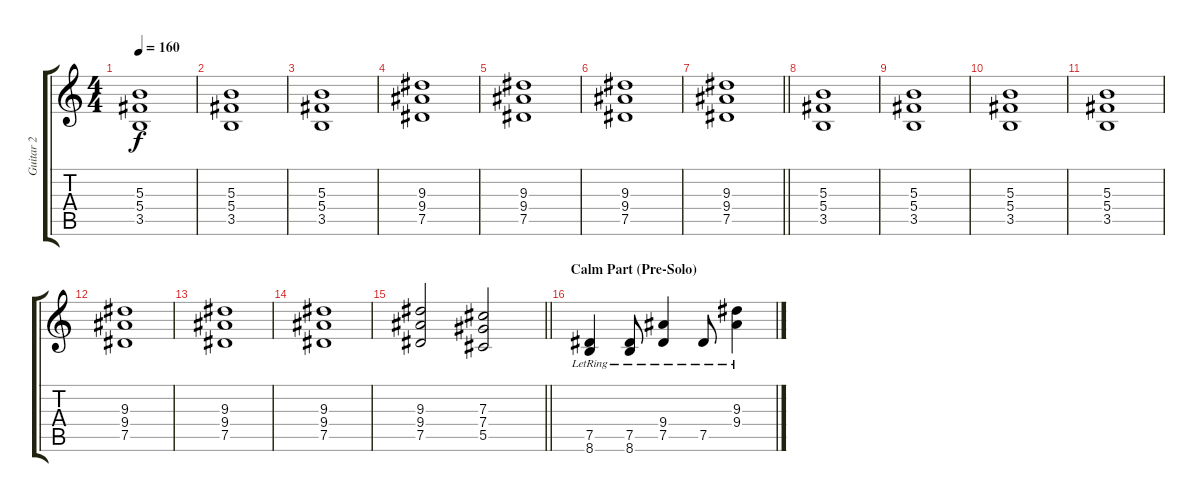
\track ("Guitar 2" "Guitar 2") {instrument distortionguitar}
\staff {score tabs}
\tuning (Eb4 Bb3 Gb3 Db3 Ab2 Eb2) {hide}
\ts (4 4)
\tempo 160
\clef g2
\ks c
(5.3 5.4 3.5).1{dy f} |
(5.3 5.4 3.5).1 |
(5.3 5.4 3.5).1 |
(9.3 9.4 7.5).1 |
(9.3 9.4 7.5).1 |
(9.3 9.4 7.5).1 |
\barLineRight lightlight
(9.3 9.4 7.5).1 |
(5.3 5.4 3.5).1 |
(5.3 5.4 3.5).1 |
(5.3 5.4 3.5).1 |
(5.3 5.4 3.5).1 |
(9.3 9.4 7.5).1 |
(9.3 9.4 7.5).1 |
(9.3 9.4 7.5).1 |
\barLineRight lightlight
(9.3 9.4 7.5).2 (7.3 7.4 5.5).2 |
\section ("" "Calm Part (Pre-Solo)")
(7.5{lr} 8.6{lr}).4{instrument electricguitarclean} (7.5{lr} 8.6{lr}).8 (9.4{lr} 7.5{lr}).4 7.5{lr}.8 (9.3{lr} 9.4{lr}).4
